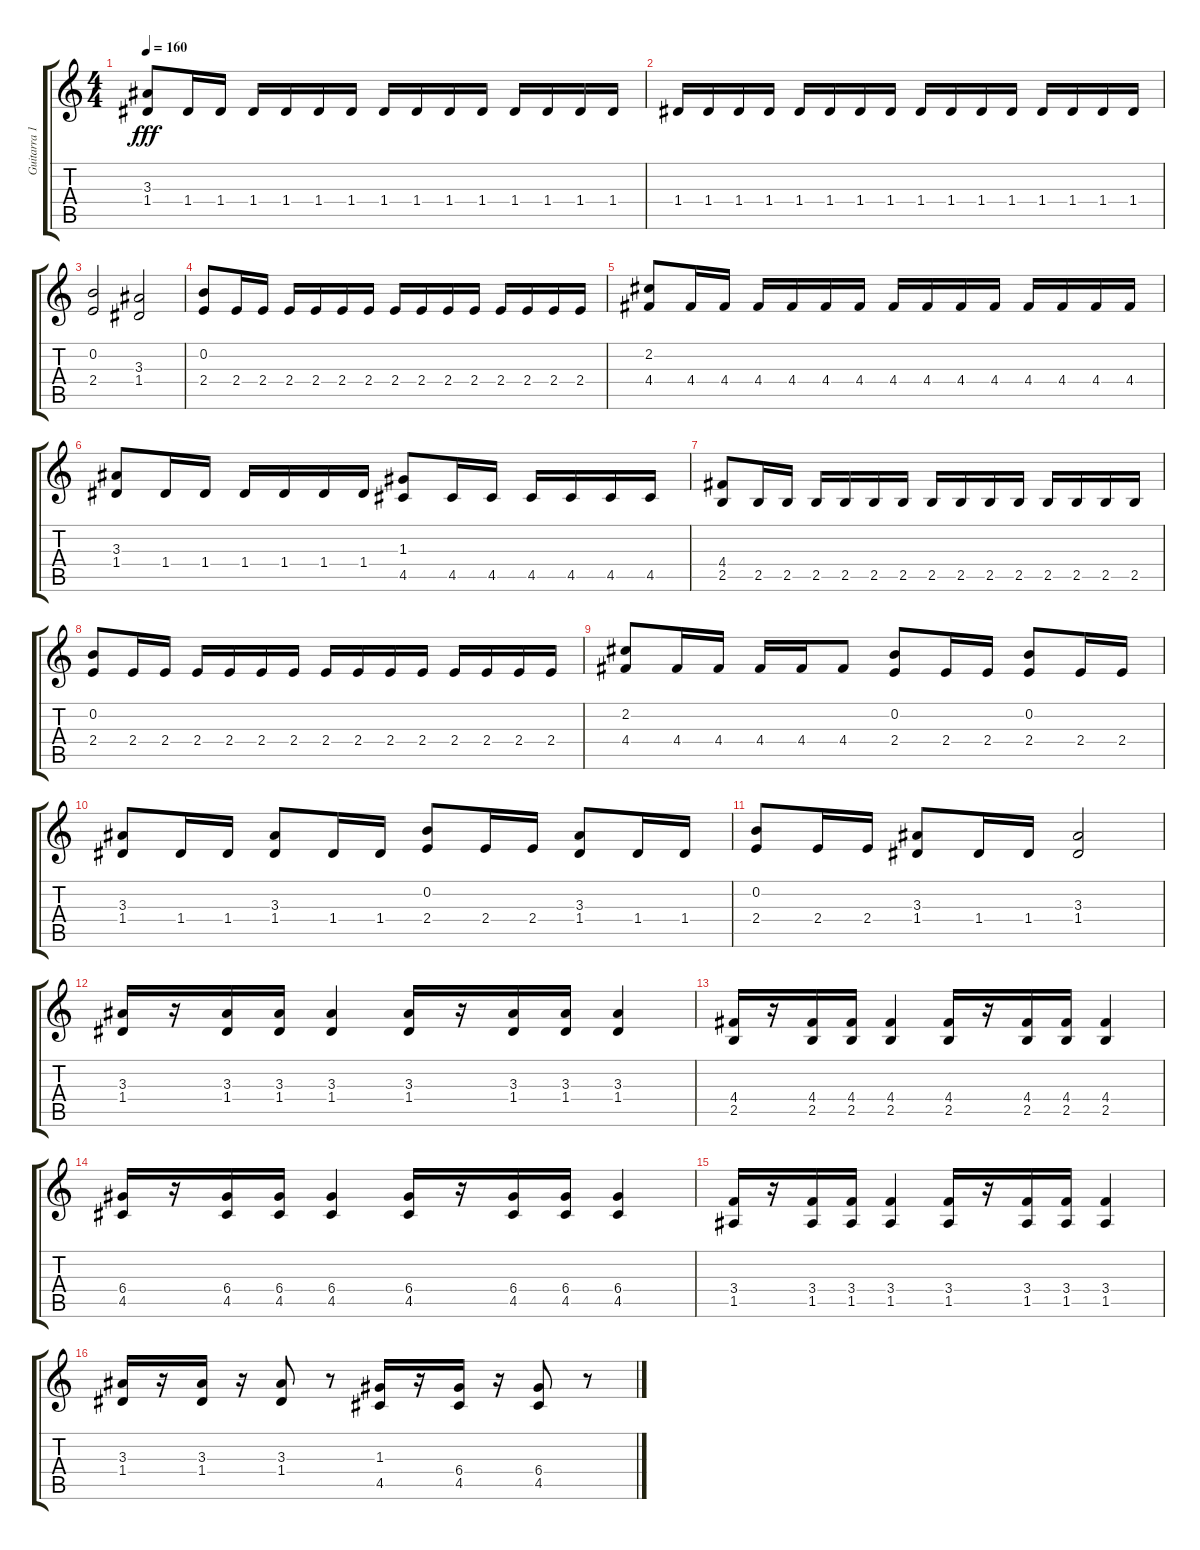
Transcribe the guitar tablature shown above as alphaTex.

\track ("Guitarra 1" "Guitarra 1") {instrument overdrivenguitar}
\staff {score tabs}
\tuning (E4 B3 G3 D3 A2 E2) {hide}
\ts (4 4)
\tempo 160
\clef g2
\ks c
(3.3 1.4).8{dy fff} 1.4.16 1.4.16 1.4.16 1.4.16 1.4.16 1.4.16 1.4.16 1.4.16 1.4.16 1.4.16 1.4.16 1.4.16 1.4.16 1.4.16 |
1.4.16 1.4.16 1.4.16 1.4.16 1.4.16 1.4.16 1.4.16 1.4.16 1.4.16 1.4.16 1.4.16 1.4.16 1.4.16 1.4.16 1.4.16 1.4.16 |
(0.2 2.4).2 (3.3 1.4).2 |
(0.2 2.4).8 2.4.16 2.4.16 2.4.16 2.4.16 2.4.16 2.4.16 2.4.16 2.4.16 2.4.16 2.4.16 2.4.16 2.4.16 2.4.16 2.4.16 |
(2.2 4.4).8 4.4.16 4.4.16 4.4.16 4.4.16 4.4.16 4.4.16 4.4.16 4.4.16 4.4.16 4.4.16 4.4.16 4.4.16 4.4.16 4.4.16 |
(3.3 1.4).8 1.4.16 1.4.16 1.4.16 1.4.16 1.4.16 1.4.16 (1.3 4.5).8 4.5.16 4.5.16 4.5.16 4.5.16 4.5.16 4.5.16 |
(4.4 2.5).8 2.5.16 2.5.16 2.5.16 2.5.16 2.5.16 2.5.16 2.5.16 2.5.16 2.5.16 2.5.16 2.5.16 2.5.16 2.5.16 2.5.16 |
(0.2 2.4).8 2.4.16 2.4.16 2.4.16 2.4.16 2.4.16 2.4.16 2.4.16 2.4.16 2.4.16 2.4.16 2.4.16 2.4.16 2.4.16 2.4.16 |
(2.2 4.4).8 4.4.16 4.4.16 4.4.16 4.4.16 4.4.8 (0.2 2.4).8 2.4.16 2.4.16 (0.2 2.4).8 2.4.16 2.4.16 |
(3.3 1.4).8 1.4.16 1.4.16 (3.3 1.4).8 1.4.16 1.4.16 (0.2 2.4).8 2.4.16 2.4.16 (3.3 1.4).8 1.4.16 1.4.16 |
(0.2 2.4).8 2.4.16 2.4.16 (3.3 1.4).8 1.4.16 1.4.16 (3.3 1.4).2 |
(3.3 1.4).16 r.16 (3.3 1.4).16 (3.3 1.4).16 (3.3 1.4).4 (3.3 1.4).16 r.16 (3.3 1.4).16 (3.3 1.4).16 (3.3 1.4).4 |
(4.4 2.5).16 r.16 (4.4 2.5).16 (4.4 2.5).16 (4.4 2.5).4 (4.4 2.5).16 r.16 (4.4 2.5).16 (4.4 2.5).16 (4.4 2.5).4 |
(6.4 4.5).16 r.16 (6.4 4.5).16 (6.4 4.5).16 (6.4 4.5).4 (6.4 4.5).16 r.16 (6.4 4.5).16 (6.4 4.5).16 (6.4 4.5).4 |
(3.4 1.5).16 r.16 (3.4 1.5).16 (3.4 1.5).16 (3.4 1.5).4 (3.4 1.5).16 r.16 (3.4 1.5).16 (3.4 1.5).16 (3.4 1.5).4 |
(3.3 1.4).16 r.16 (3.3 1.4).16 r.16 (3.3 1.4).8 r.8 (1.3 4.5).16 r.16 (6.4 4.5).16 r.16 (6.4 4.5).8 r.8
